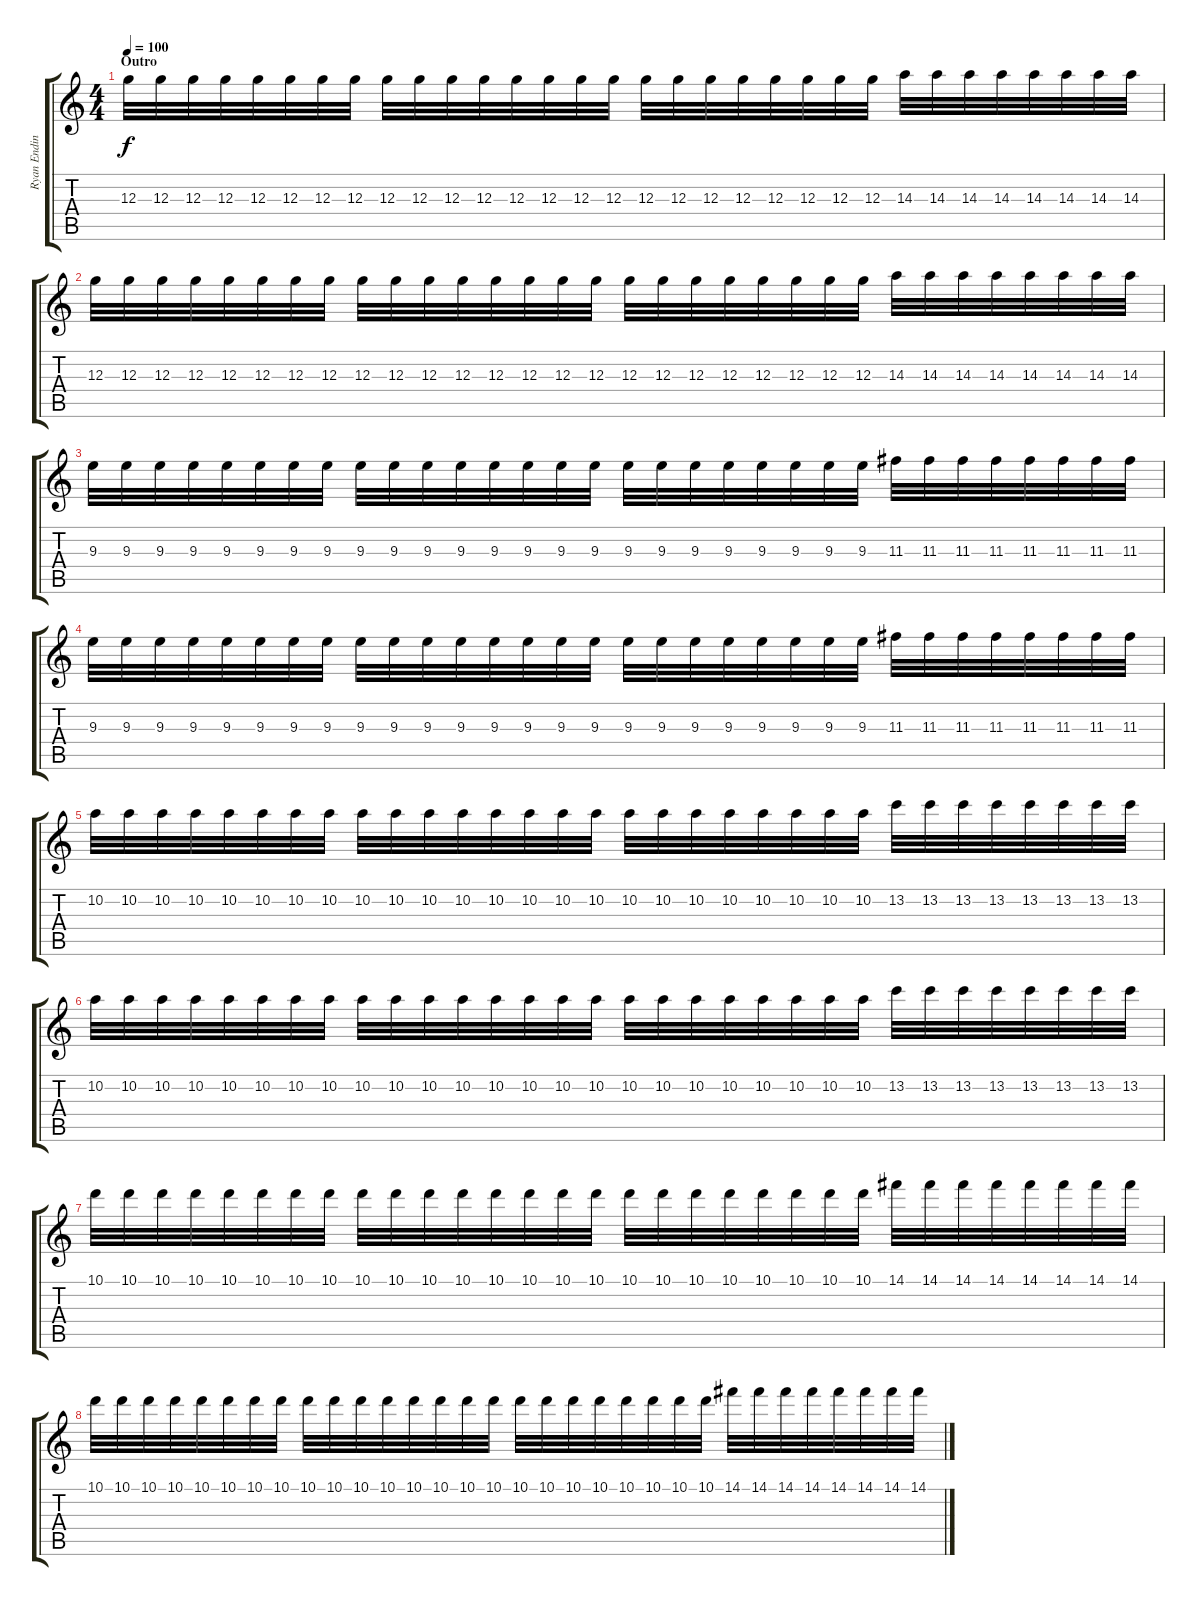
\track ("Ryan Ending" "Ryan Endin") {instrument electricguitarjazz}
\staff {score tabs}
\tuning (E4 B3 G3 D3 A2 E2) {hide}
\ts (4 4)
\section ("" "Outro")
\tempo 100
\clef g2
\ks c
12.3.32{dy f} 12.3.32 12.3.32 12.3.32 12.3.32 12.3.32 12.3.32 12.3.32 12.3.32 12.3.32 12.3.32 12.3.32 12.3.32 12.3.32 12.3.32 12.3.32 12.3.32 12.3.32 12.3.32 12.3.32 12.3.32 12.3.32 12.3.32 12.3.32 14.3.32 14.3.32 14.3.32 14.3.32 14.3.32 14.3.32 14.3.32 14.3.32 |
12.3.32 12.3.32 12.3.32 12.3.32 12.3.32 12.3.32 12.3.32 12.3.32 12.3.32 12.3.32 12.3.32 12.3.32 12.3.32 12.3.32 12.3.32 12.3.32 12.3.32 12.3.32 12.3.32 12.3.32 12.3.32 12.3.32 12.3.32 12.3.32 14.3.32 14.3.32 14.3.32 14.3.32 14.3.32 14.3.32 14.3.32 14.3.32 |
9.3.32 9.3.32 9.3.32 9.3.32 9.3.32 9.3.32 9.3.32 9.3.32 9.3.32 9.3.32 9.3.32 9.3.32 9.3.32 9.3.32 9.3.32 9.3.32 9.3.32 9.3.32 9.3.32 9.3.32 9.3.32 9.3.32 9.3.32 9.3.32 11.3.32 11.3.32 11.3.32 11.3.32 11.3.32 11.3.32 11.3.32 11.3.32 |
9.3.32 9.3.32 9.3.32 9.3.32 9.3.32 9.3.32 9.3.32 9.3.32 9.3.32 9.3.32 9.3.32 9.3.32 9.3.32 9.3.32 9.3.32 9.3.32 9.3.32 9.3.32 9.3.32 9.3.32 9.3.32 9.3.32 9.3.32 9.3.32 11.3.32 11.3.32 11.3.32 11.3.32 11.3.32 11.3.32 11.3.32 11.3.32 |
10.2.32 10.2.32 10.2.32 10.2.32 10.2.32 10.2.32 10.2.32 10.2.32 10.2.32 10.2.32 10.2.32 10.2.32 10.2.32 10.2.32 10.2.32 10.2.32 10.2.32 10.2.32 10.2.32 10.2.32 10.2.32 10.2.32 10.2.32 10.2.32 13.2.32 13.2.32 13.2.32 13.2.32 13.2.32 13.2.32 13.2.32 13.2.32 |
10.2.32 10.2.32 10.2.32 10.2.32 10.2.32 10.2.32 10.2.32 10.2.32 10.2.32 10.2.32 10.2.32 10.2.32 10.2.32 10.2.32 10.2.32 10.2.32 10.2.32 10.2.32 10.2.32 10.2.32 10.2.32 10.2.32 10.2.32 10.2.32 13.2.32 13.2.32 13.2.32 13.2.32 13.2.32 13.2.32 13.2.32 13.2.32 |
10.1.32 10.1.32 10.1.32 10.1.32 10.1.32 10.1.32 10.1.32 10.1.32 10.1.32 10.1.32 10.1.32 10.1.32 10.1.32 10.1.32 10.1.32 10.1.32 10.1.32 10.1.32 10.1.32 10.1.32 10.1.32 10.1.32 10.1.32 10.1.32 14.1.32 14.1.32 14.1.32 14.1.32 14.1.32 14.1.32 14.1.32 14.1.32 |
10.1.32 10.1.32 10.1.32 10.1.32 10.1.32 10.1.32 10.1.32 10.1.32 10.1.32 10.1.32 10.1.32 10.1.32 10.1.32 10.1.32 10.1.32 10.1.32 10.1.32 10.1.32 10.1.32 10.1.32 10.1.32 10.1.32 10.1.32 10.1.32 14.1.32 14.1.32 14.1.32 14.1.32 14.1.32 14.1.32 14.1.32 14.1.32
